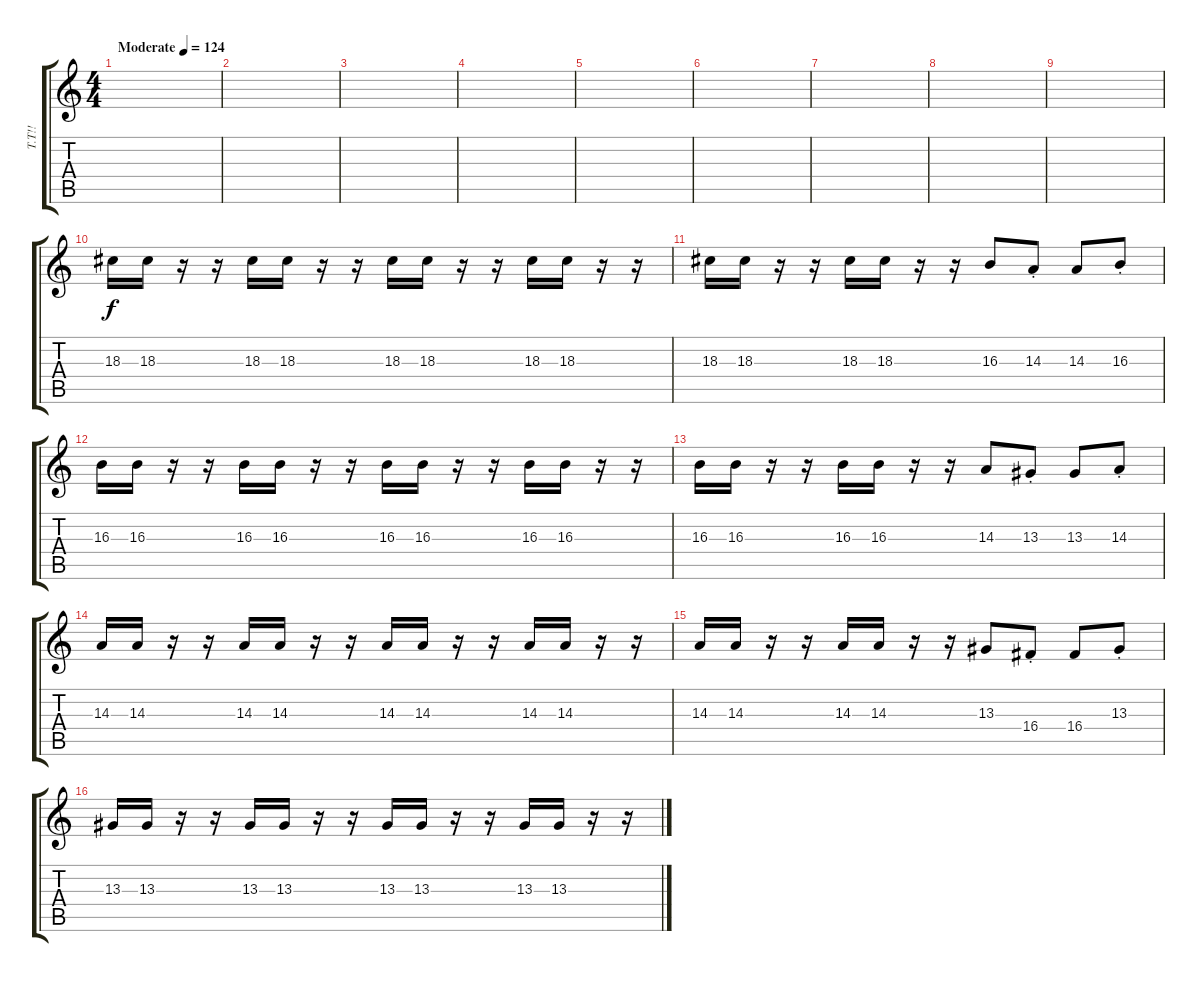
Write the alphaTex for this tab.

\track ("T.T!!" "T.T!!") {mute instrument piccolo}
\staff {score tabs}
\tuning (E4 B3 G3 D3 A2 E2) {hide}
\ts (4 4)
\tempo (124 "Moderate")
\clef g2
\ks c
|
|
|
|
|
|
|
|
|
18.3.16 18.3.16 r.16 r.16 18.3.16 18.3.16 r.16 r.16 18.3.16 18.3.16 r.16 r.16 18.3.16 18.3.16 r.16 r.16 |
18.3.16 18.3.16 r.16 r.16 18.3.16 18.3.16 r.16 r.16 16.3.8 14.3{st}.8 14.3.8 16.3{st}.8 |
16.3.16 16.3.16 r.16 r.16 16.3.16 16.3.16 r.16 r.16 16.3.16 16.3.16 r.16 r.16 16.3.16 16.3.16 r.16 r.16 |
16.3.16 16.3.16 r.16 r.16 16.3.16 16.3.16 r.16 r.16 14.3.8 13.3{st}.8 13.3.8 14.3{st}.8 |
14.3.16 14.3.16 r.16 r.16 14.3.16 14.3.16 r.16 r.16 14.3.16 14.3.16 r.16 r.16 14.3.16 14.3.16 r.16 r.16 |
14.3.16 14.3.16 r.16 r.16 14.3.16 14.3.16 r.16 r.16 13.3.8 16.4{st}.8 16.4.8 13.3{st}.8 |
13.3.16 13.3.16 r.16 r.16 13.3.16 13.3.16 r.16 r.16 13.3.16 13.3.16 r.16 r.16 13.3.16 13.3.16 r.16 r.16
